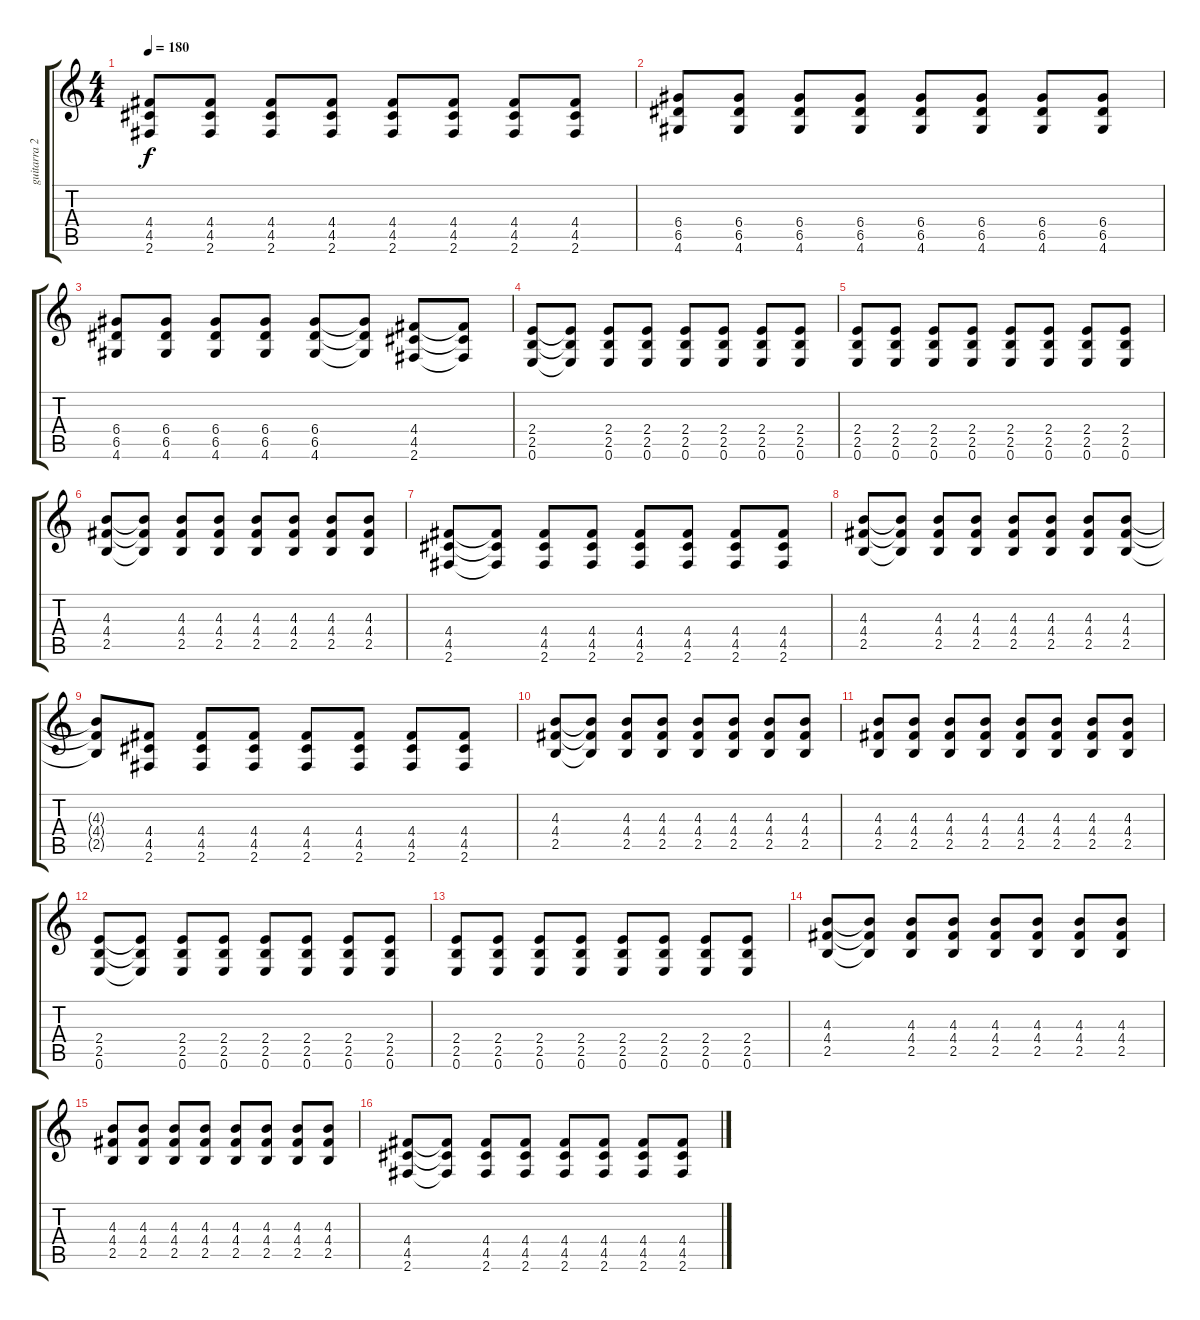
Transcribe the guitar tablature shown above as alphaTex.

\track ("guitarra 2" "guitarra 2") {instrument overdrivenguitar}
\staff {score tabs}
\tuning (E4 B3 G3 D3 A2 E2) {hide}
\ts (4 4)
\tempo 180
\clef g2
\ks c
(4.4 4.5 2.6).8{dy f} (4.4 4.5 2.6).8 (4.4 4.5 2.6).8 (4.4 4.5 2.6).8 (4.4 4.5 2.6).8 (4.4 4.5 2.6).8 (4.4 4.5 2.6).8 (4.4 4.5 2.6).8 |
(6.4 6.5 4.6).8 (6.4 6.5 4.6).8 (6.4 6.5 4.6).8 (6.4 6.5 4.6).8 (6.4 6.5 4.6).8 (6.4 6.5 4.6).8 (6.4 6.5 4.6).8 (6.4 6.5 4.6).8 |
(6.4 6.5 4.6).8 (6.4 6.5 4.6).8 (6.4 6.5 4.6).8 (6.4 6.5 4.6).8 (6.4 6.5 4.6).8 (6.4{t} 6.5{t} 4.6{t}).8 (4.4 4.5 2.6).8 (4.4{t} 4.5{t} 2.6{t}).8 |
(2.4 2.5 0.6).8 (2.4{t} 2.5{t} 0.6{t}).8 (2.4 2.5 0.6).8 (2.4 2.5 0.6).8 (2.4 2.5 0.6).8 (2.4 2.5 0.6).8 (2.4 2.5 0.6).8 (2.4 2.5 0.6).8 |
(2.4 2.5 0.6).8 (2.4 2.5 0.6).8 (2.4 2.5 0.6).8 (2.4 2.5 0.6).8 (2.4 2.5 0.6).8 (2.4 2.5 0.6).8 (2.4 2.5 0.6).8 (2.4 2.5 0.6).8 |
(4.3 4.4 2.5).8 (4.3{t} 4.4{t} 2.5{t}).8 (4.3 4.4 2.5).8 (4.3 4.4 2.5).8 (4.3 4.4 2.5).8 (4.3 4.4 2.5).8 (4.3 4.4 2.5).8 (4.3 4.4 2.5).8 |
(4.4 4.5 2.6).8 (4.4{t} 4.5{t} 2.6{t}).8 (4.4 4.5 2.6).8 (4.4 4.5 2.6).8 (4.4 4.5 2.6).8 (4.4 4.5 2.6).8 (4.4 4.5 2.6).8 (4.4 4.5 2.6).8 |
(4.3 4.4 2.5).8 (4.3{t} 4.4{t} 2.5{t}).8 (4.3 4.4 2.5).8 (4.3 4.4 2.5).8 (4.3 4.4 2.5).8 (4.3 4.4 2.5).8 (4.3 4.4 2.5).8 (4.3 4.4 2.5).8 |
(4.3{t} 4.4{t} 2.5{t}).8 (4.4 4.5 2.6).8 (4.4 4.5 2.6).8 (4.4 4.5 2.6).8 (4.4 4.5 2.6).8 (4.4 4.5 2.6).8 (4.4 4.5 2.6).8 (4.4 4.5 2.6).8 |
(4.3 4.4 2.5).8 (4.3{t} 4.4{t} 2.5{t}).8 (4.3 4.4 2.5).8 (4.3 4.4 2.5).8 (4.3 4.4 2.5).8 (4.3 4.4 2.5).8 (4.3 4.4 2.5).8 (4.3 4.4 2.5).8 |
(4.3 4.4 2.5).8 (4.3 4.4 2.5).8 (4.3 4.4 2.5).8 (4.3 4.4 2.5).8 (4.3 4.4 2.5).8 (4.3 4.4 2.5).8 (4.3 4.4 2.5).8 (4.3 4.4 2.5).8 |
(2.4 2.5 0.6).8 (2.4{t} 2.5{t} 0.6{t}).8 (2.4 2.5 0.6).8 (2.4 2.5 0.6).8 (2.4 2.5 0.6).8 (2.4 2.5 0.6).8 (2.4 2.5 0.6).8 (2.4 2.5 0.6).8 |
(2.4 2.5 0.6).8 (2.4 2.5 0.6).8 (2.4 2.5 0.6).8 (2.4 2.5 0.6).8 (2.4 2.5 0.6).8 (2.4 2.5 0.6).8 (2.4 2.5 0.6).8 (2.4 2.5 0.6).8 |
(4.3 4.4 2.5).8 (4.3{t} 4.4{t} 2.5{t}).8 (4.3 4.4 2.5).8 (4.3 4.4 2.5).8 (4.3 4.4 2.5).8 (4.3 4.4 2.5).8 (4.3 4.4 2.5).8 (4.3 4.4 2.5).8 |
(4.3 4.4 2.5).8 (4.3 4.4 2.5).8 (4.3 4.4 2.5).8 (4.3 4.4 2.5).8 (4.3 4.4 2.5).8 (4.3 4.4 2.5).8 (4.3 4.4 2.5).8 (4.3 4.4 2.5).8 |
(4.4 4.5 2.6).8 (4.4{t} 4.5{t} 2.6{t}).8 (4.4 4.5 2.6).8 (4.4 4.5 2.6).8 (4.4 4.5 2.6).8 (4.4 4.5 2.6).8 (4.4 4.5 2.6).8 (4.4 4.5 2.6).8
